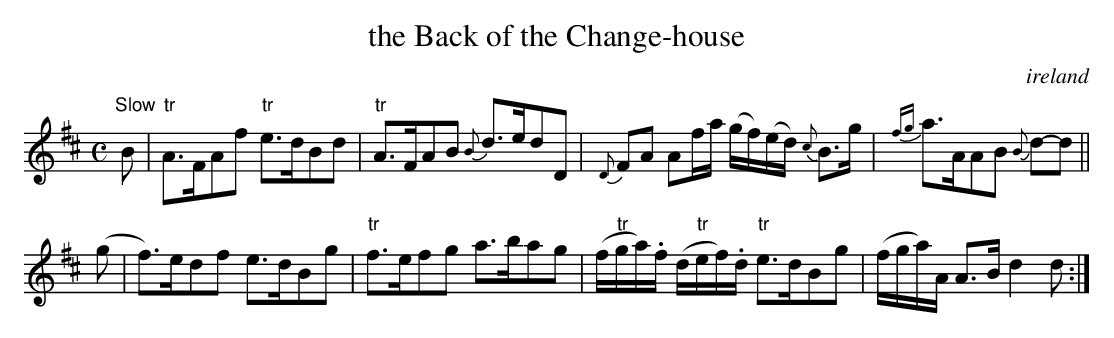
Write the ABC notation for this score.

X:1
T:the Back of the Change-house
O:ireland
M:C
K:D
"Slow" B|\
"tr"A>FAf "tr"e>dBd| "tr"A>FAB {B}d>edD|\
{D}FA Af/a/ (g/f/)(e/d/) {c}B>g| {fg}a>AAB {B}d-d||
(g|\
f)>edf e>dBg| "tr"f>efg a>bag|\
(f/"tr"g/a/).f/ (d/"tr"e/f/).d/ "tr"e>dBg| (f/g/a/)A/ A>B d2d:|
